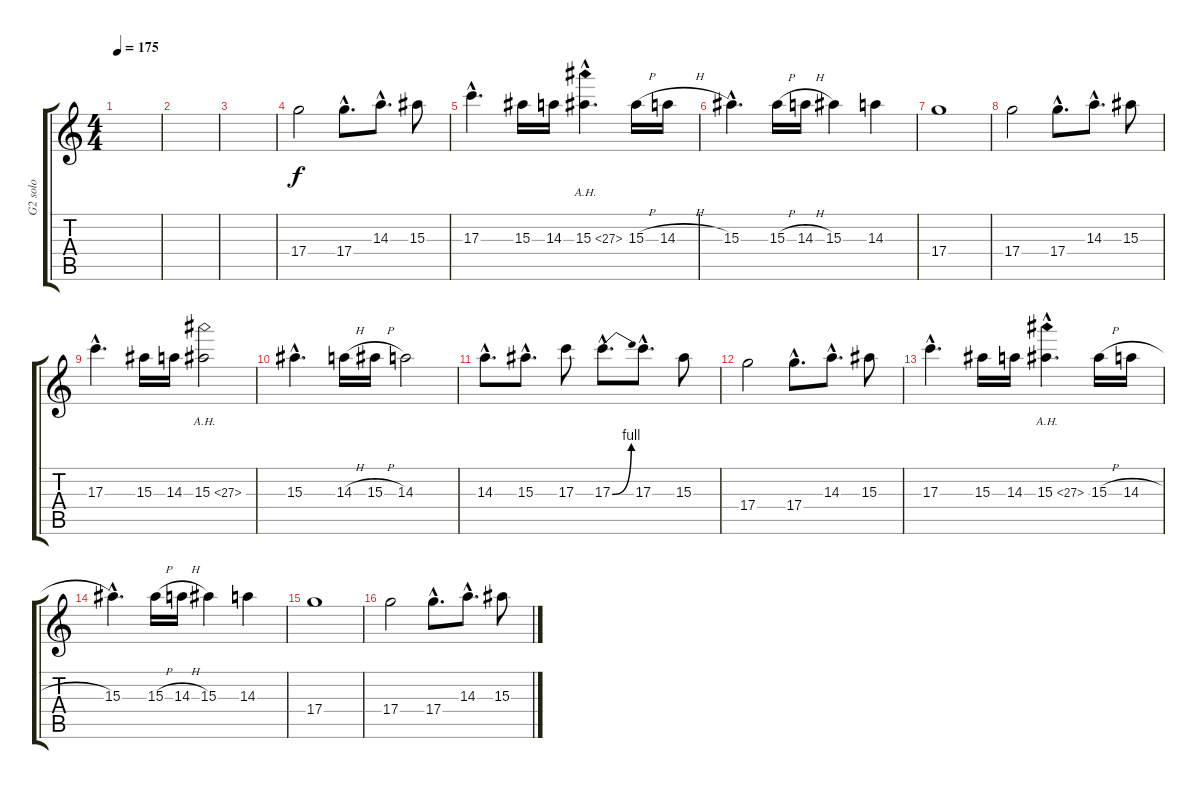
\track ("G2 solo" "G2 solo") {instrument overdrivenguitar}
\staff {score tabs}
\tuning (E4 B3 G3 D3 A2 E2) {hide}
\ts (4 4)
\tempo 175
\clef g2
\ks c
|
|
|
17.4.2 17.4{hac}.8{d} 14.3{hac}.8{d} 15.3.8 |
17.3{hac}.4{d} 15.3.16 14.3.16 15.3{ah 12 hac}.4{d} 15.3{h}.16 14.3{h}.16 |
15.3{hac}.4{d} 15.3{h}.16 14.3{h}.16 15.3.4 14.3.4 |
17.4.1 |
17.4.2 17.4{hac}.8{d} 14.3{hac}.8{d} 15.3.8 |
17.3{hac}.4{d} 15.3.16 14.3.16 15.3{ah 12}.2 |
15.3{hac}.4{d} 14.3{h}.16 15.3{h}.16 14.3.2 |
14.3{hac}.8{d} 15.3{hac}.8{d} 17.3.8 17.3{be (bend 0 0 60 4) hac}.8{d} 17.3{hac}.8{d} 15.3.8 |
17.4.2 17.4{hac}.8{d} 14.3{hac}.8{d} 15.3.8 |
17.3{hac}.4{d} 15.3.16 14.3.16 15.3{ah 12 hac}.4{d} 15.3{h}.16 14.3{h}.16 |
15.3{hac}.4{d} 15.3{h}.16 14.3{h}.16 15.3.4 14.3.4 |
17.4.1 |
17.4.2 17.4{hac}.8{d} 14.3{hac}.8{d} 15.3.8
